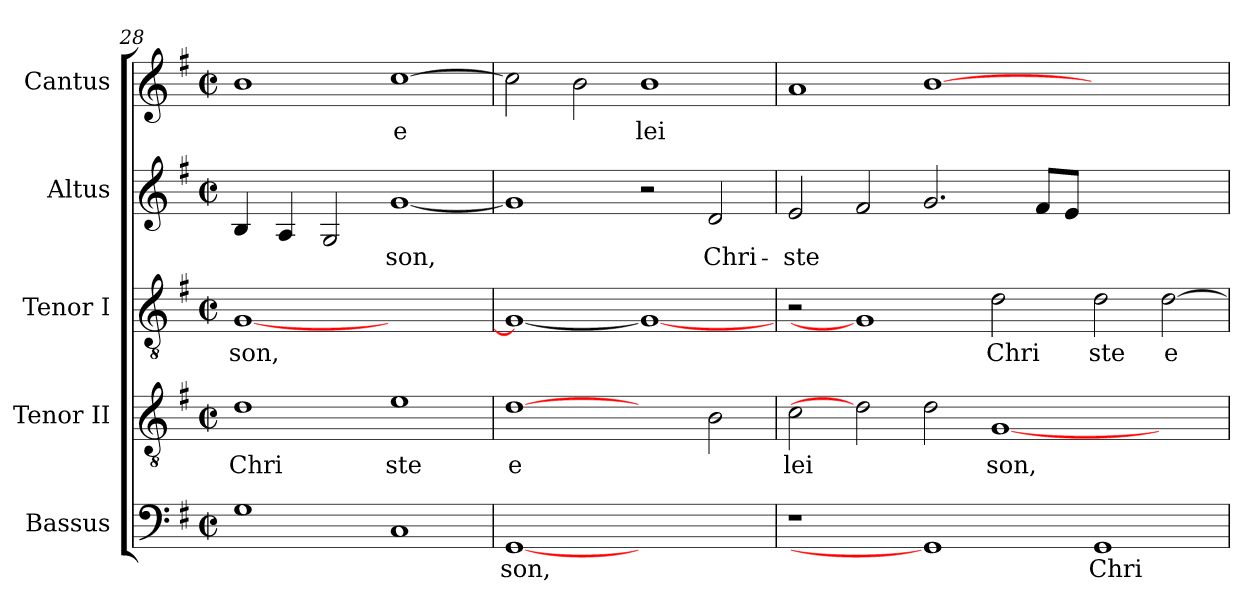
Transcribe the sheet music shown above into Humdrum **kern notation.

**kern	**text	**kern	**text	**kern	**text	**kern	**text	**kern	**text
*part5	*part5	*part4	*part4	*part3	*part3	*part2	*part2	*part1	*part1
*staff5	*staff5	*staff4	*staff4	*staff3	*staff3	*staff2	*staff2	*staff1	*staff1
*I"Bassus	*	*I"Tenor II	*	*I"Tenor I	*	*I"Altus	*	*I"Cantus	*
*I'B	*	*I'T II	*	*I'T I	*	*I'A	*	*I'C	*
*clefF4	*	*clefGv2	*	*clefGv2	*	*clefG2	*	*clefG2	*
*k[f#]	*	*k[f#]	*	*k[f#]	*	*k[f#]	*	*k[f#]	*
*G:	*	*G:	*	*G:	*	*G:	*	*G:	*
*M2/2	*	*M2/2	*	*M2/2	*	*M2/2	*	*M2/2	*
*met(c|)	*	*met(c|)	*	*met(c|)	*	*met(c|)	*	*met(c|)	*
=28	=28	=28	=28	=28	=28	=28	=28	=28	=28
!	!LO:LY:b:cj	!	!LO:LY:b:cj	!	!LO:LY:b:cj	!	!LO:LY:b:cj	!	!LO:LY:b:cj
1G	.	1d	Chri	[<1G	-son,	4B/	--	1b	.
!	!	!	!	!	!	!	!LO:LY:b:cj	!	!
.	.	.	.	.	.	4A/	--	.	.
!	!	!	!	!	!	!	!LO:LY:b:cj	!	!
.	.	.	.	.	.	2G/	--	.	.
!	!LO:LY:b:cj	!	!LO:LY:b:cj	!	!	!	!LO:LY:b:cj	!	!LO:LY:b:cj
1C	.	1e	ste	1ryy	.	[<1g	-son,	[>1cc	e-
=29	=29	=29	=29	=29	=29	=29	=29	=29	=29
!	!LO:LY:b:cj	!	!LO:LY:b:cj	!	!LO:LY:b:cj	!	!LO:LY:b:cj	!	!LO:LY:b:cj
[1GG	son,	[1d	e	1G_	.	1g]	.	2cc\]	--
!	!	!	!	!	!	!	!	!	!LO:LY:b:cj
.	.	.	.	.	.	.	.	2b\	--
!	!	!	!	!	!	!	!	!	!LO:LY:b:cj
1ryy	.	2ryy	.	1G_	.	2r	.	1b	-lei-
!	!	!	!LO:LY:b:cj	!	!	!	!LO:LY:b:cj	!	!
.	.	2B\	.	.	.	2d/	Chri-	.	.
=30	=30	=30	=30	=30	=30	=30	=30	=30	=30
!	!	!	!LO:LY:b:cj	!	!	!	!LO:LY:b:cj	!	!LO:LY:b:cj
1r	.	2c\	lei	2r	.	2e/	-ste	1a	--
!	!	!	!	!	!	!	!LO:LY:b:cj	!	!
.	.	2d]	.	1G]	.	2f#/	.	.	.
!	!	!	!LO:LY:b:cj	!	!	!	!LO:LY:b:cj	!	!LO:LY:b:cj
1GG]	.	2d\	.	.	.	2.g/	.	[>1b	--
!	!	!	!LO:LY:b:cj	!	!LO:LY:b:cj	!	!	!	!
.	.	[<1G	son,	2d\	Chri	.	.	.	.
!	!	!	!	!	!	!	!LO:LY:b:cj	!	!
.	.	.	.	.	.	8f#/L	.	.	.
!	!	!	!	!	!	!	!LO:LY:b:cj	!	!
.	.	.	.	.	.	8e/J	.	.	.
!	!LO:LY:b:cj	!	!	!	!LO:LY:b:cj	!	!	!	!
1GG	Chri	.	.	2d\	ste	1ryy	.	1ryy	.
!	!	!	!	!	!LO:LY:b:cj	!	!	!	!
.	.	2ryy	.	[>2d\	e-	.	.	.	.
=	=	=	=	=	=	=	=	=	=
*-	*-	*-	*-	*-	*-	*-	*-	*-	*-
